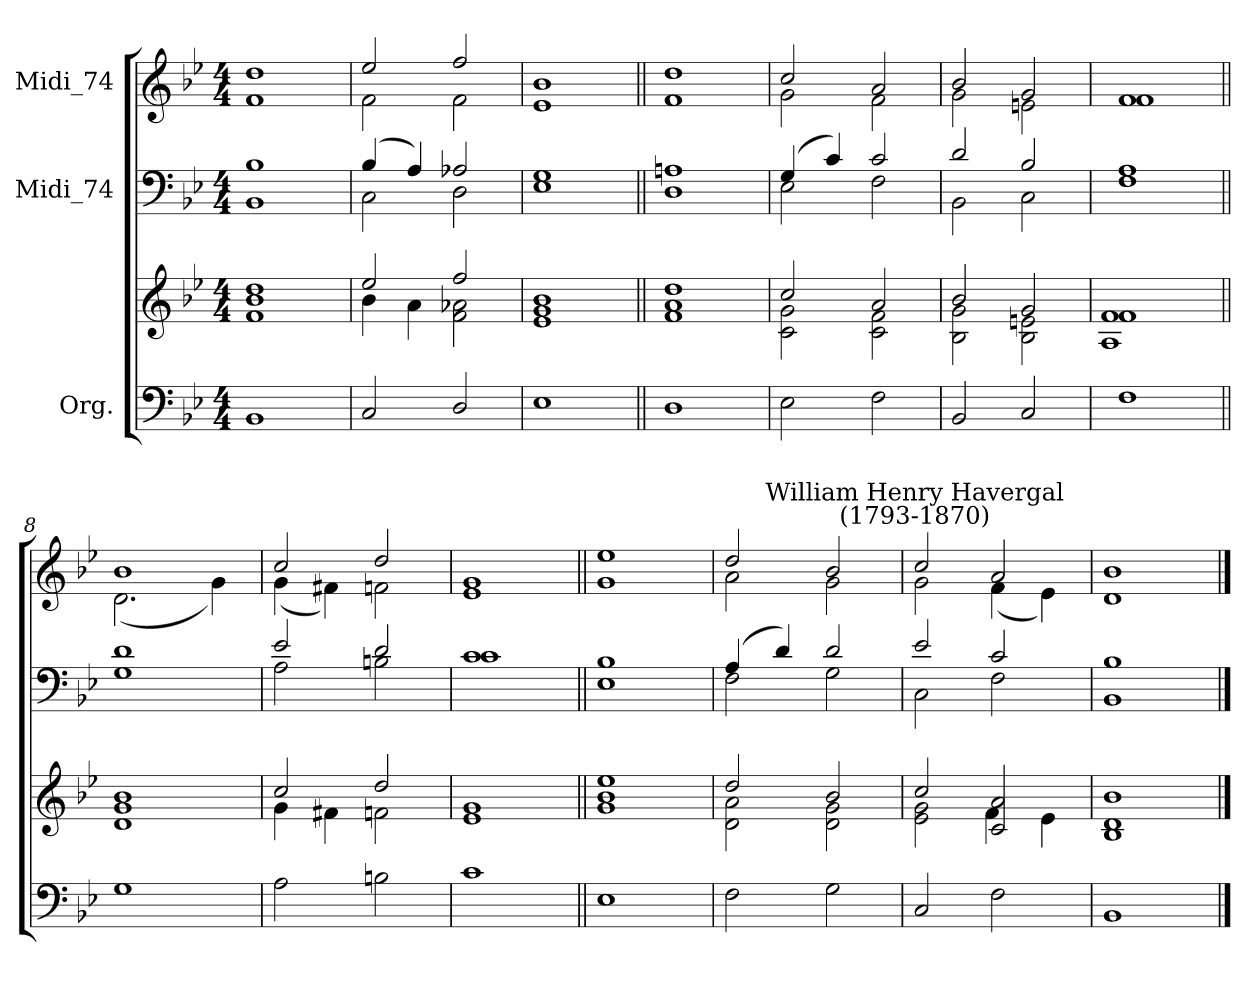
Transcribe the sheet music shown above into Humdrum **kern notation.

**kern	**kern	**kern	**kern
*part3	*part3	*part2	*part1
*staff4	*staff3	*staff2	*staff1
*I"Org.	*	*I"Midi_74	*I"Midi_74
*clefF4	*clefG2	*clefF4	*clefG2
*k[b-e-]	*k[b-e-]	*k[b-e-]	*k[b-e-]
*B-:	*B-:	*B-:	*B-:
*M4/4	*M4/4	*M4/4	*M4/4
=1	=1	=1	=1
*	*^	*^	*^
1BB-	1dd/	1f\ 1b-\	1B-/	1BB-\	1dd/	1f\
=2	=2	=2	=2	=2	=2	=2
2C	2ee-/	4b-\	(>4B-/	2C\	2ee-/	2f\
.	.	4a\	4A/)	.	.	.
2D/	2ff/	2f\ 2a-X\	2A-X/	2D\	2ff/	2f\
=3	=3	=3	=3	=3	=3	=3
1E-	1b-/	1e-\ 1g\	1G/	1E-\	1b-/	1e-\
=4||	=4||	=4||	=4||	=4||	=4||	=4||
1D	1dd/	1f\ 1a\	1An/	1D\	1dd/	1f\
=5	=5	=5	=5	=5	=5	=5
2E-	2cc/	2c\ 2g\	(4G/	2E-\	2cc/	2g\
.	.	.	4c/)	.	.	.
2F	2a/	2c\ 2f\	2c/	2F\	2a/	2f\
=6	=6	=6	=6	=6	=6	=6
2BB-	2b-/	2B-\ 2g\	2d/	2BB-\	2b-/	2g\
2C	2g/	2B-\ 2en\	2B-/	2C\	2g/	2en\
=7	=7	=7	=7	=7	=7	=7
1F	1f/	1A\ 1f\	1A/	1F\	1f/	1f\
=8||	=8||	=8||	=8||	=8||	=8||	=8||
1G	1b-/	1d\ 1g\	1d/	1G\	1b-/	(2.d\
.	.	.	.	.	.	4g\)
=9	=9	=9	=9	=9	=9	=9
2A	2cc/	4g\	2e-/	2A\	2cc/	(<4g\
.	.	4f#X\	.	.	.	4f#X\)
2Bn	2dd/	2fn\	2d/	2Bn\	2dd/	2fn\
=10	=10	=10	=10	=10	=10	=10
1c	1g/	1e-\	1c/	1c\	1g/	1e-\
=11||	=11||	=11||	=11||	=11||	=11||	=11||
1E-	1ee-/	1g\ 1b-\	1B-/	1E-\	1ee-/	1g\
=12	=12	=12	=12	=12	=12	=12
2F	2dd/	2d\ 2a\	(4A/	2F\	2dd/	2a\
.	.	.	4d/)	.	.	.
2G	2b-/	2d\ 2g\	2d/	2G\	2b-/	2g\
=13	=13	=13	=13	=13	=13	=13
!	!	!	!	!	!LO:TX:a:cj:t=William Henry Havergal\n(1793-1870)	!
2C	2cc/	2e-\ 2g\	2e-/	2C\	2cc/	2g\
2F	2c/ 2a/	4f\	2c/	2F\	2a/	(<4f\
.	.	4e-\	.	.	.	4e-\)
=14	=14	=14	=14	=14	=14	=14
1BB-	1B-/ 1b-/	1d\	1B-/	1BB-\	1b-/	1d\
*	*v	*v	*	*	*v	*v
*	*	*v	*v	*
==	==	==	==
*-	*-	*-	*-
